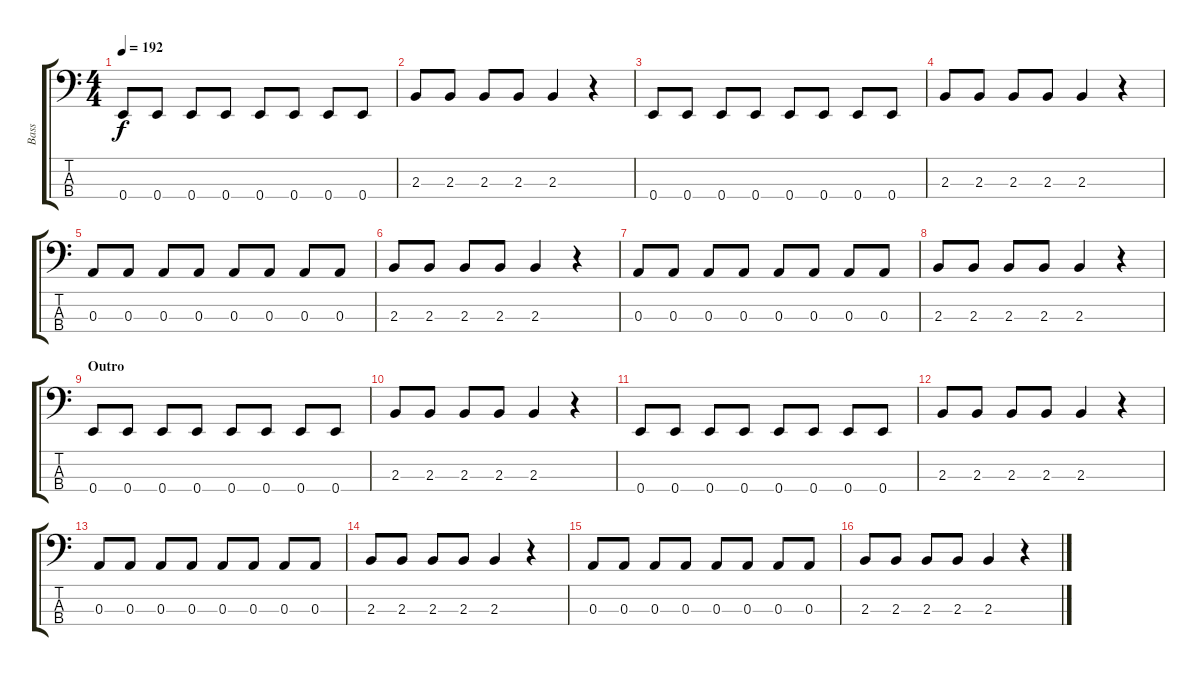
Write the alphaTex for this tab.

\track ("Bass" "Bass") {instrument slapbass2}
\staff {score tabs}
\tuning (G2 D2 A1 E1) {hide}
\ts (4 4)
\tempo 192
\clef f4
\ks c
0.4.8{dy f} 0.4.8 0.4.8 0.4.8 0.4.8 0.4.8 0.4.8 0.4.8 |
2.3.8 2.3.8 2.3.8 2.3.8 2.3.4 r.4 |
0.4.8 0.4.8 0.4.8 0.4.8 0.4.8 0.4.8 0.4.8 0.4.8 |
2.3.8 2.3.8 2.3.8 2.3.8 2.3.4 r.4 |
0.3.8 0.3.8 0.3.8 0.3.8 0.3.8 0.3.8 0.3.8 0.3.8 |
2.3.8 2.3.8 2.3.8 2.3.8 2.3.4 r.4 |
0.3.8 0.3.8 0.3.8 0.3.8 0.3.8 0.3.8 0.3.8 0.3.8 |
2.3.8 2.3.8 2.3.8 2.3.8 2.3.4 r.4 |
\section ("" "Outro")
0.4.8 0.4.8 0.4.8 0.4.8 0.4.8 0.4.8 0.4.8 0.4.8 |
2.3.8 2.3.8 2.3.8 2.3.8 2.3.4 r.4 |
0.4.8 0.4.8 0.4.8 0.4.8 0.4.8 0.4.8 0.4.8 0.4.8 |
2.3.8 2.3.8 2.3.8 2.3.8 2.3.4 r.4 |
0.3.8 0.3.8 0.3.8 0.3.8 0.3.8 0.3.8 0.3.8 0.3.8 |
2.3.8 2.3.8 2.3.8 2.3.8 2.3.4 r.4 |
0.3.8 0.3.8 0.3.8 0.3.8 0.3.8 0.3.8 0.3.8 0.3.8 |
2.3.8 2.3.8 2.3.8 2.3.8 2.3.4 r.4
